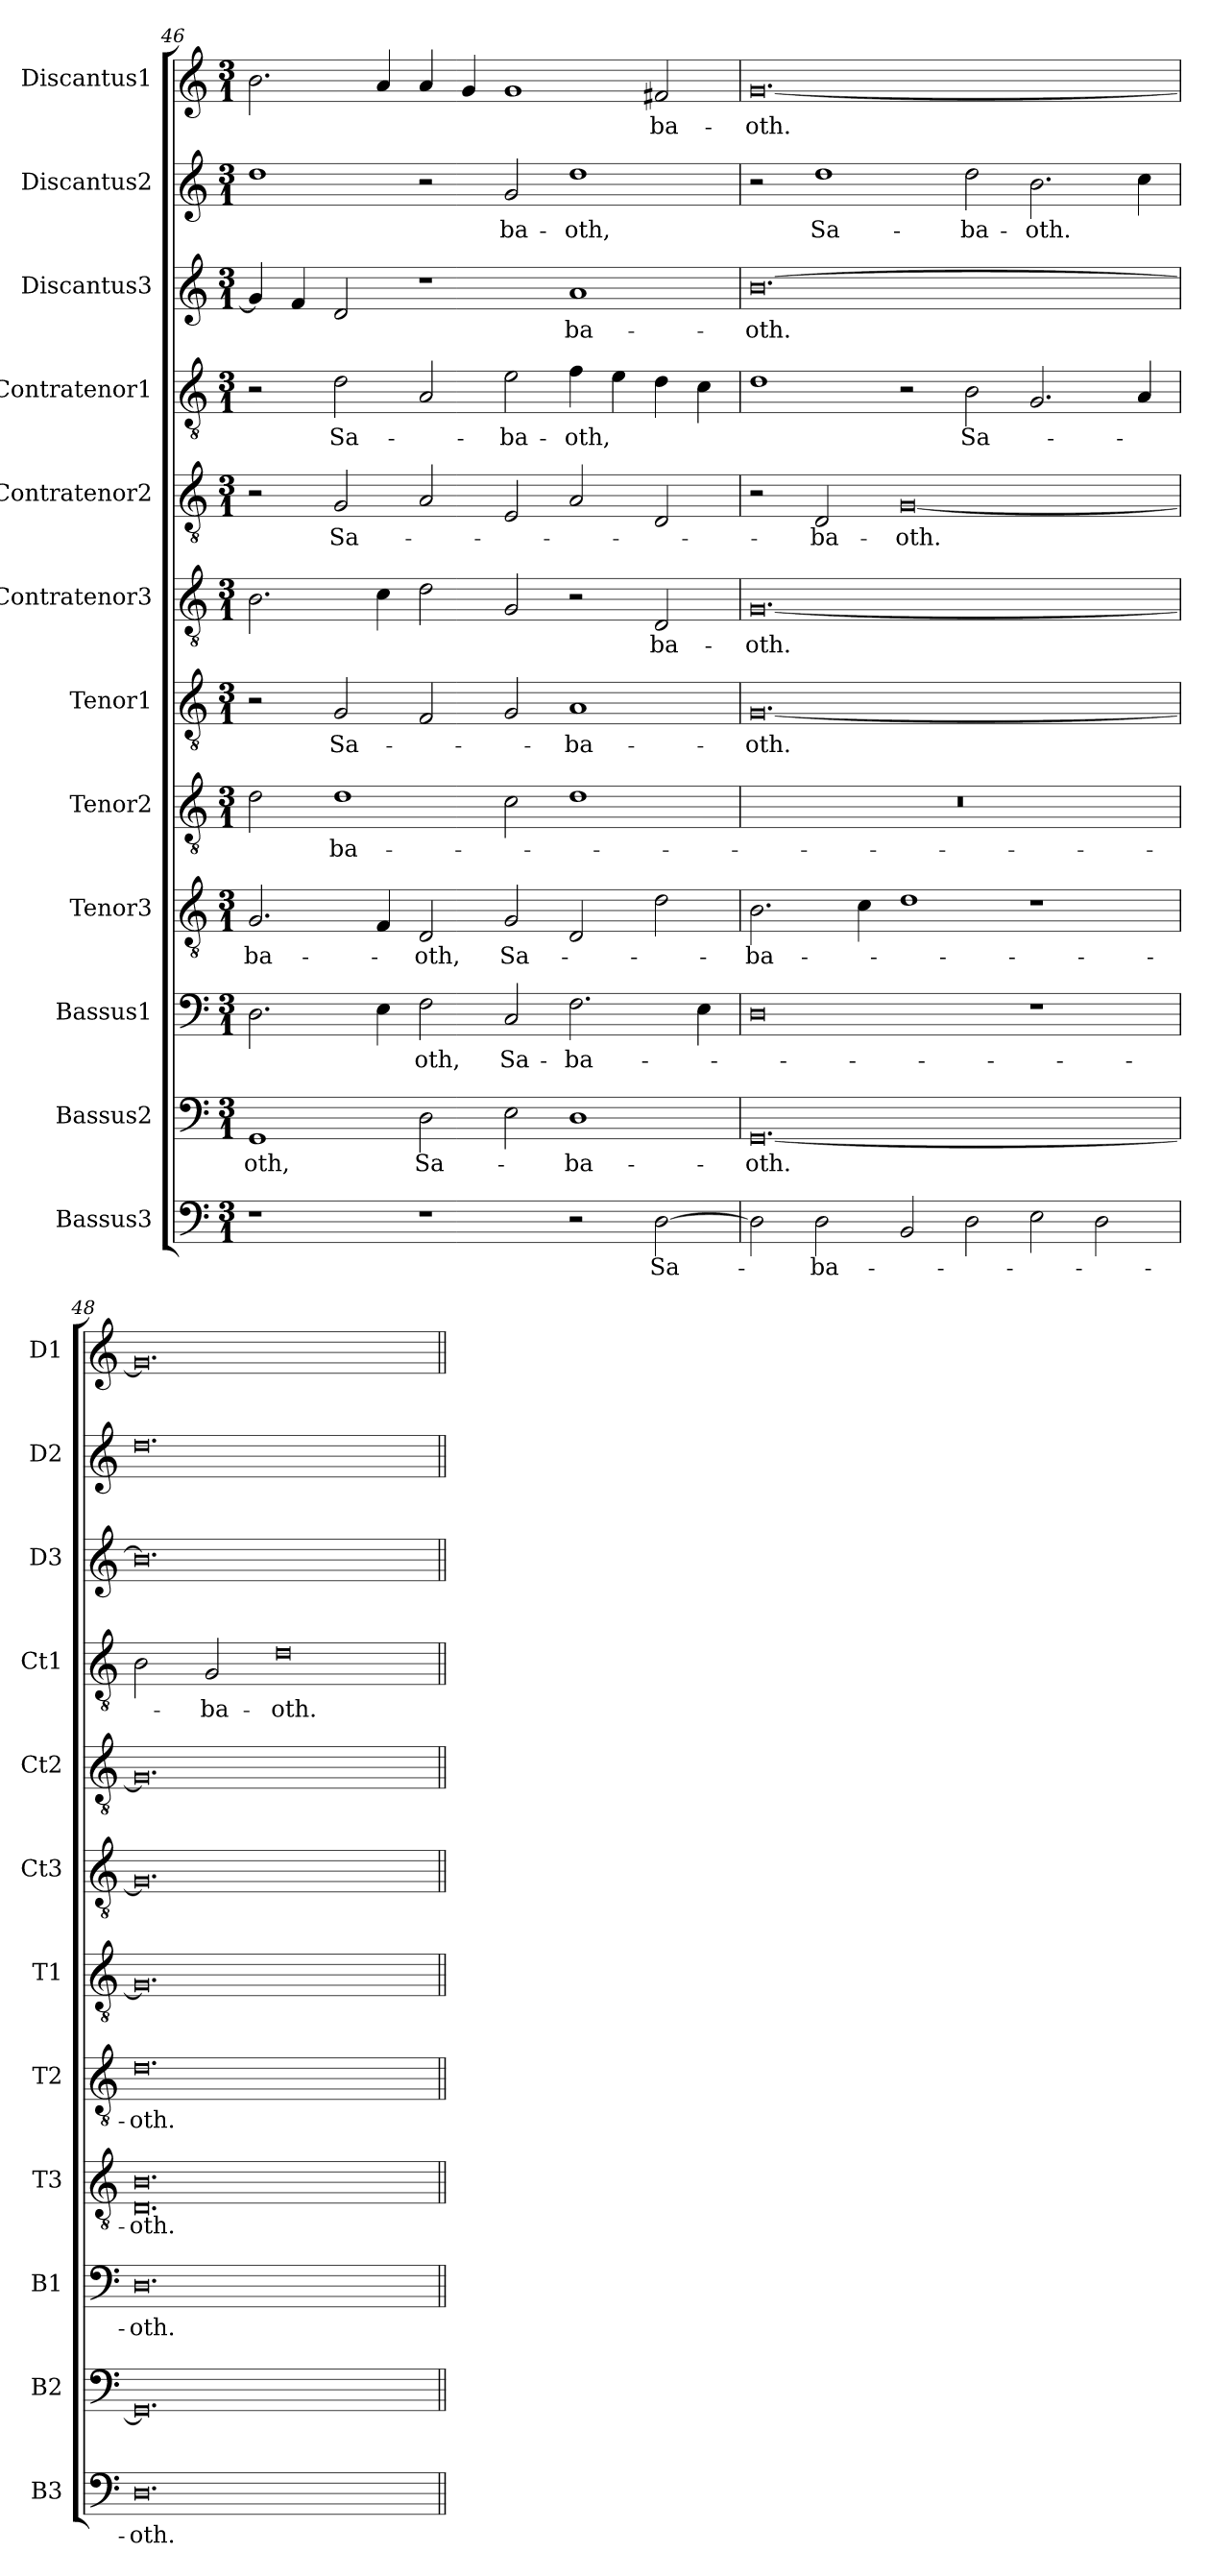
**kern	**text	**kern	**text	**kern	**text	**kern	**text	**kern	**text	**kern	**text	**kern	**text	**kern	**text	**kern	**text	**kern	**text	**kern	**text	**kern	**text
*part12	*part12	*part11	*part11	*part10	*part10	*part9	*part9	*part8	*part8	*part7	*part7	*part6	*part6	*part5	*part5	*part4	*part4	*part3	*part3	*part2	*part2	*part1	*part1
*staff12	*staff12	*staff11	*staff11	*staff10	*staff10	*staff9	*staff9	*staff8	*staff8	*staff7	*staff7	*staff6	*staff6	*staff5	*staff5	*staff4	*staff4	*staff3	*staff3	*staff2	*staff2	*staff1	*staff1
*I"Bassus3	*	*I"Bassus2	*	*I"Bassus1	*	*I"Tenor3	*	*I"Tenor2	*	*I"Tenor1	*	*I"Contratenor3	*	*I"Contratenor2	*	*I"Contratenor1	*	*I"Discantus3	*	*I"Discantus2	*	*I"Discantus1	*
*I'B3	*	*I'B2	*	*I'B1	*	*I'T3	*	*I'T2	*	*I'T1	*	*I'Ct3	*	*I'Ct2	*	*I'Ct1	*	*I'D3	*	*I'D2	*	*I'D1	*
*clefF4	*	*clefF4	*	*clefF4	*	*clefGv2	*	*clefGv2	*	*clefGv2	*	*clefGv2	*	*clefGv2	*	*clefGv2	*	*clefG2	*	*clefG2	*	*clefG2	*
*k[]	*	*k[]	*	*k[]	*	*k[]	*	*k[]	*	*k[]	*	*k[]	*	*k[]	*	*k[]	*	*k[]	*	*k[]	*	*k[]	*
*M3/1	*	*M3/1	*	*M3/1	*	*M3/1	*	*M3/1	*	*M3/1	*	*M3/1	*	*M3/1	*	*M3/1	*	*M3/1	*	*M3/1	*	*M3/1	*
=46	=46	=46	=46	=46	=46	=46	=46	=46	=46	=46	=46	=46	=46	=46	=46	=46	=46	=46	=46	=46	=46	=46	=46
1r	.	1GG/	-oth,	2.D\	.	2.G/	-ba-	2d\	.	2r	.	2.B\	.	2r	.	2r	.	4g/]	.	1dd\	.	2.b\	.
.	.	.	.	.	.	.	.	.	.	.	.	.	.	.	.	.	.	4f/	.	.	.	.	.
.	.	.	.	.	.	.	.	1d\	-ba-	2G/	Sa-	.	.	2G/	Sa-	2d\	Sa-	2d/	.	.	.	.	.
.	.	.	.	4E\	.	4F/	.	.	.	.	.	4c\	.	.	.	.	.	.	.	.	.	4a/	.
1r	.	2D\	Sa-	2F\	-oth,	2D/	-oth,	.	.	2F/	.	2d\	.	2A/	.	2A/	.	1r	.	2r	.	4a/	.
.	.	.	.	.	.	.	.	.	.	.	.	.	.	.	.	.	.	.	.	.	.	4g/	.
.	.	2E\	.	2C/	Sa-	2G/	Sa-	2c\	.	2G/	.	2G/	.	2E/	.	2e\	-ba-	.	.	2g/	-ba-	1g/	.
2r	.	1D\	-ba-	2.F\	-ba-	2D/	.	1d\	.	1A/	-ba-	2r	.	2A/	.	4f\	-oth,	1a/	-ba-	1dd\	-oth,	.	.
.	.	.	.	.	.	.	.	.	.	.	.	.	.	.	.	4e\	.	.	.	.	.	.	.
[2D\	Sa-	.	.	.	.	2d\	.	.	.	.	.	2D/	-ba-	2D/	.	4d\	.	.	.	.	.	2f#X/	-ba-
.	.	.	.	4E\	.	.	.	.	.	.	.	.	.	.	.	4c\	.	.	.	.	.	.	.
=47	=47	=47	=47	=47	=47	=47	=47	=47	=47	=47	=47	=47	=47	=47	=47	=47	=47	=47	=47	=47	=47	=47	=47
2D\]	.	[0.GG/	-oth.	0D\	.	2.B\	-ba-	0.r	.	[0.G/	-oth.	[0.G/	-oth.	2r	.	1d\	.	[0.b\	-oth.	2r	.	[0.g/	-oth.
2D\	-ba-	.	.	.	.	.	.	.	.	.	.	.	.	2D/	-ba-	.	.	.	.	1dd\	Sa-	.	.
.	.	.	.	.	.	4c\	.	.	.	.	.	.	.	.	.	.	.	.	.	.	.	.	.
2BB/	.	.	.	.	.	1d\	.	.	.	.	.	.	.	[0G/	-oth.	2r	.	.	.	.	.	.	.
2D\	.	.	.	.	.	.	.	.	.	.	.	.	.	.	.	2B\	Sa-	.	.	2dd\	-ba-	.	.
2E\	.	.	.	1r	.	1r	.	.	.	.	.	.	.	.	.	2.G/	.	.	.	2.b\	-oth.	.	.
2D\	.	.	.	.	.	.	.	.	.	.	.	.	.	.	.	.	.	.	.	.	.	.	.
.	.	.	.	.	.	.	.	.	.	.	.	.	.	.	.	4A/	.	.	.	4cc\	.	.	.
=48	=48	=48	=48	=48	=48	=48	=48	=48	=48	=48	=48	=48	=48	=48	=48	=48	=48	=48	=48	=48	=48	=48	=48
*	*	*	*	*	*	*^	*	*	*	*	*	*	*	*	*	*	*	*	*	*	*	*	*
0.D\	-oth.	0.GG/]	.	0.D\	-oth.	0.D\	0.B/	-oth.	0.d\	-oth.	0.G/]	.	0.G/]	.	0.G/]	.	2B\	.	0.b\]	.	0.dd\	.	0.g/]	.
.	.	.	.	.	.	.	.	.	.	.	.	.	.	.	.	.	2G/	-ba-	.	.	.	.	.	.
.	.	.	.	.	.	.	.	.	.	.	.	.	.	.	.	.	0d\	-oth.	.	.	.	.	.	.
*	*	*	*	*	*	*v	*v	*	*	*	*	*	*	*	*	*	*	*	*	*	*	*	*	*
=||	=||	=||	=||	=||	=||	=||	=||	=||	=||	=||	=||	=||	=||	=||	=||	=||	=||	=||	=||	=||	=||	=||	=||
*-	*-	*-	*-	*-	*-	*-	*-	*-	*-	*-	*-	*-	*-	*-	*-	*-	*-	*-	*-	*-	*-	*-	*-
